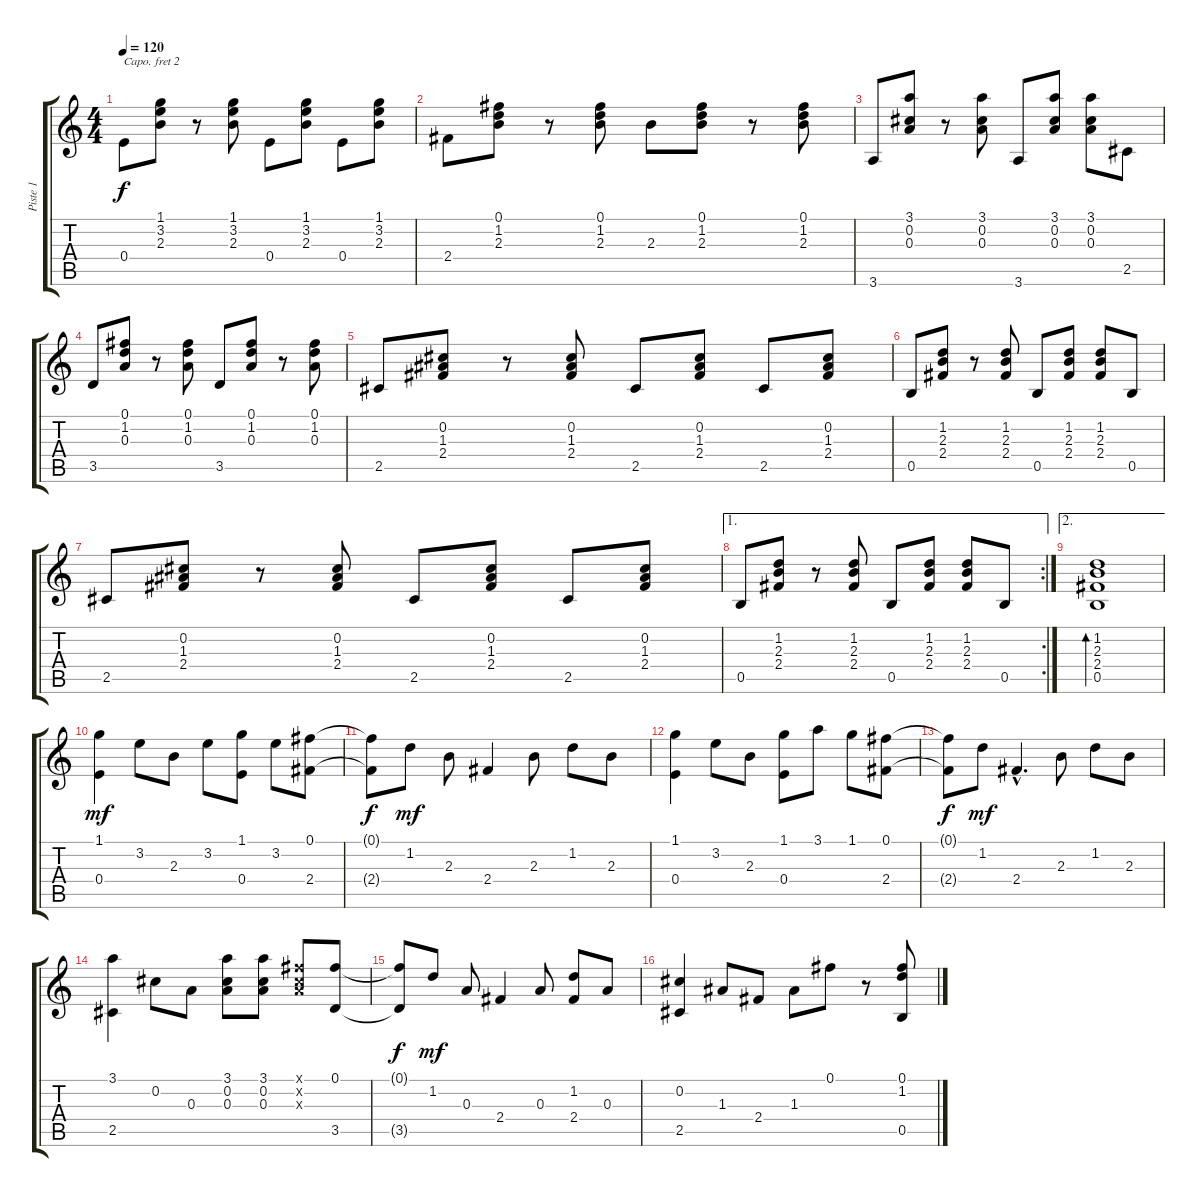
\track ("Piste 1" "Piste 1") {instrument acousticguitarsteel}
\staff {score tabs}
\capo 2
\tuning (E4 B3 G3 D3 A2 E2) {hide}
\ts (4 4)
\tempo 120
\clef g2
\ks c
0.4.8{dy f} (1.1 3.2 2.3).8 r.8 (1.1 3.2 2.3).8 0.4.8 (1.1 3.2 2.3).8 0.4.8 (1.1 3.2 2.3).8 |
2.4.8 (0.1 1.2 2.3).8 r.8 (0.1 1.2 2.3).8 2.3.8 (0.1 1.2 2.3).8 r.8 (0.1 1.2 2.3).8 |
3.6.8 (3.1 0.2 0.3).8 r.8 (3.1 0.2 0.3).8 3.6.8 (3.1 0.2 0.3).8 (3.1 0.2 0.3).8 2.5.8 |
3.5.8 (0.1 1.2 0.3).8 r.8 (0.1 1.2 0.3).8 3.5.8 (0.1 1.2 0.3).8 r.8 (0.1 1.2 0.3).8 |
2.5.8 (0.2 1.3 2.4).8 r.8 (0.2 1.3 2.4).8 2.5.8 (0.2 1.3 2.4).8 2.5.8 (0.2 1.3 2.4).8 |
0.5.8 (1.2 2.3 2.4).8 r.8 (1.2 2.3 2.4).8 0.5.8 (1.2 2.3 2.4).8 (1.2 2.3 2.4).8 0.5.8 |
2.5.8 (0.2 1.3 2.4).8 r.8 (0.2 1.3 2.4).8 2.5.8 (0.2 1.3 2.4).8 2.5.8 (0.2 1.3 2.4).8 |
\ae 1
\rc 2
0.5.8 (1.2 2.3 2.4).8 r.8 (1.2 2.3 2.4).8 0.5.8 (1.2 2.3 2.4).8 (1.2 2.3 2.4).8 0.5.8 |
\ae 2
(1.2 2.3 2.4 0.5).1{bd 60} |
(1.1 0.4).4{dy mf} 3.2.8 2.3.8 3.2.8 (1.1 0.4).8 3.2.8 (0.1 2.4).8 |
(0.1{t} 2.4{t}).8{dy f} 1.2.8{dy mf} 2.3.8 2.4.4 2.3.8 1.2.8 2.3.8 |
(1.1 0.4).4 3.2.8 2.3.8 (1.1 0.4).8 3.1.8 1.1.8 (0.1 2.4).8 |
(0.1{t} 2.4{t}).8{dy f} 1.2.8{dy mf} 2.4{hac}.4{d} 2.3.8 1.2.8 2.3.8 |
(3.1 2.5).4 0.2.8 0.3.8 (3.1 0.2 0.3).8 (3.1 0.2 0.3).8 (0.1{x} 0.2{x} 0.3{x}).8 (0.1 3.5).8 |
(0.1{t} 3.5{t}).8{dy f} 1.2.8{dy mf} 0.3.8 2.4.4 0.3.8 (1.2 2.4).8 0.3.8 |
(0.2 2.5).4 1.3.8 2.4.8 1.3.8 0.1.8 r.8 (0.1 1.2 0.5).8
